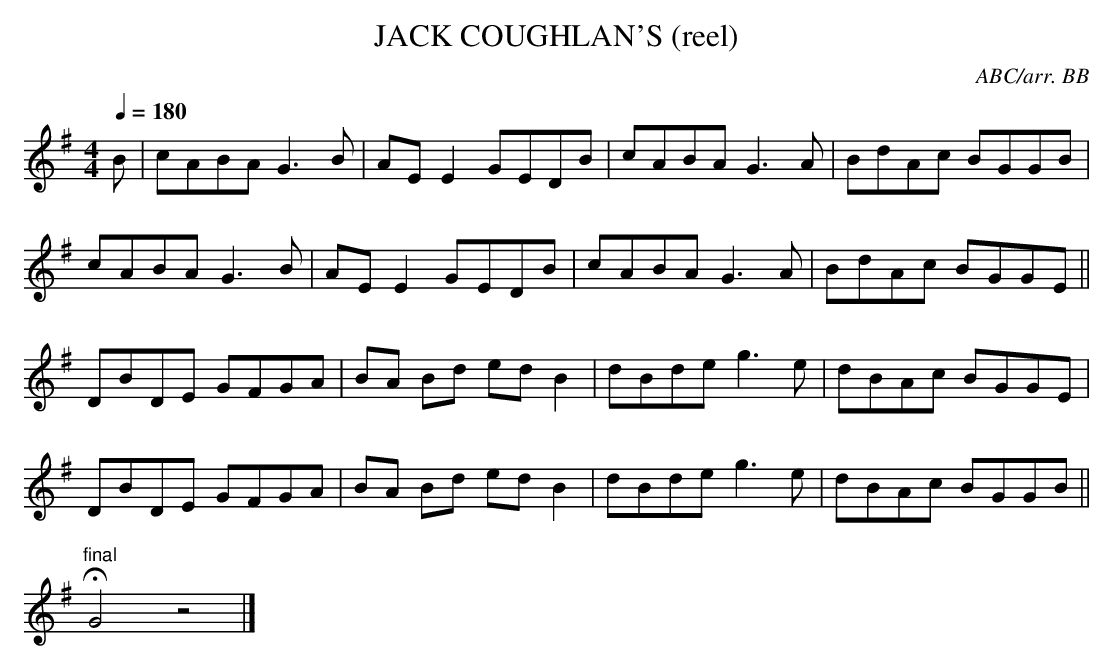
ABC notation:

X:1
T:JACK COUGHLAN'S (reel)
C:ABC/arr. BB
Q:1/4=180
M:4/4
L:1/8
K:G
B|cABA G3B|AEE2 GEDB|cABA G3A|BdAc BGGB|
cABA G3 B|AE E2 GEDB|cABA G3 A|BdAc BGGE||
DBDE GFGA|BA Bd ed B2|dBde g3 e|dBAc BGGE|
DBDE GFGA|BA Bd ed B2|dBde g3 e|dBAc BGGB||
"final"HG4z4|]
